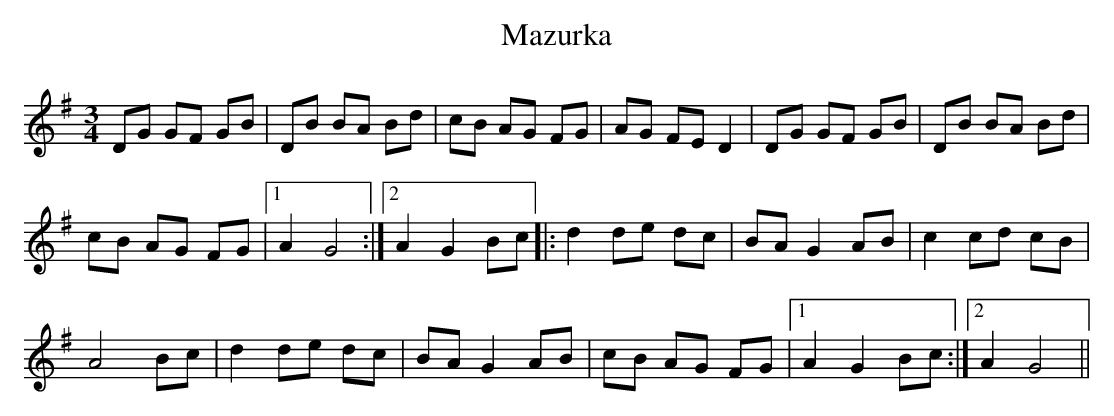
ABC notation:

X:1
T:Mazurka
M:3/4
L:1/8
K:G
DG GF GB | DB BA Bd | cB AG FG | AG FED2 | DG GF GB | DB BA Bd |
cB AG FG |1 A2G4 :|2 A2 G2Bc |: d2de dc | BA G2 AB | c2 cd cB |
A4Bc | d2de dc | BA G2 AB | cB AG FG |1 A2G2Bc :|2 A2G4 ||
